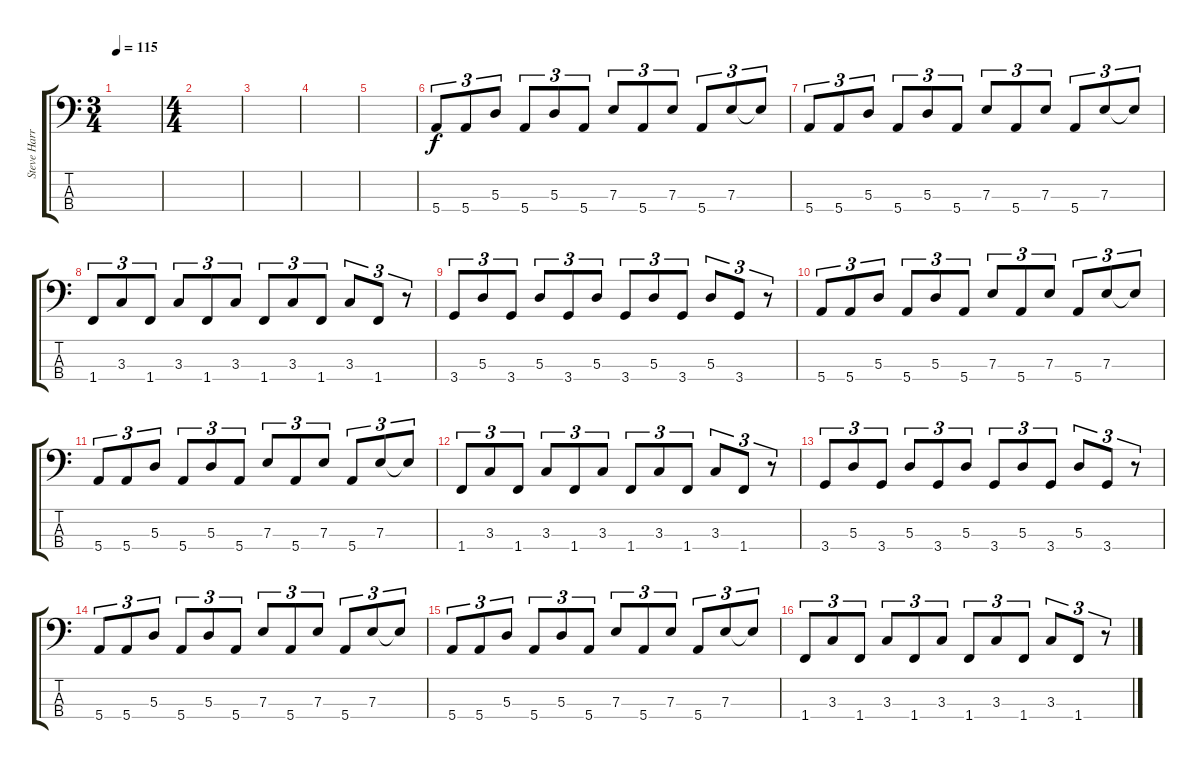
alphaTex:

\track ("Steve Harris" "Steve Harr") {instrument acousticbass}
\staff {score tabs}
\tuning (G2 D2 A1 E1) {hide}
\ts (3 4)
\tempo 115
\clef f4
\ks c
|
\ts (4 4)
|
|
|
|
5.4.8{tu (3 2)} 5.4.8{tu (3 2)} 5.3.8{tu (3 2)} 5.4.8{tu (3 2)} 5.3.8{tu (3 2)} 5.4.8{tu (3 2)} 7.3.8{tu (3 2)} 5.4.8{tu (3 2)} 7.3.8{tu (3 2)} 5.4.8{tu (3 2)} 7.3.8{tu (3 2)} 7.3{t}.8{tu (3 2)} |
5.4.8{tu (3 2)} 5.4.8{tu (3 2)} 5.3.8{tu (3 2)} 5.4.8{tu (3 2)} 5.3.8{tu (3 2)} 5.4.8{tu (3 2)} 7.3.8{tu (3 2)} 5.4.8{tu (3 2)} 7.3.8{tu (3 2)} 5.4.8{tu (3 2)} 7.3.8{tu (3 2)} 7.3{t}.8{tu (3 2)} |
1.4.8{tu (3 2)} 3.3.8{tu (3 2)} 1.4.8{tu (3 2)} 3.3.8{tu (3 2)} 1.4.8{tu (3 2)} 3.3.8{tu (3 2)} 1.4.8{tu (3 2)} 3.3.8{tu (3 2)} 1.4.8{tu (3 2)} 3.3.8{tu (3 2)} 1.4.8{tu (3 2)} r.8{tu (3 2)} |
3.4.8{tu (3 2)} 5.3.8{tu (3 2)} 3.4.8{tu (3 2)} 5.3.8{tu (3 2)} 3.4.8{tu (3 2)} 5.3.8{tu (3 2)} 3.4.8{tu (3 2)} 5.3.8{tu (3 2)} 3.4.8{tu (3 2)} 5.3.8{tu (3 2)} 3.4.8{tu (3 2)} r.8{tu (3 2)} |
5.4.8{tu (3 2)} 5.4.8{tu (3 2)} 5.3.8{tu (3 2)} 5.4.8{tu (3 2)} 5.3.8{tu (3 2)} 5.4.8{tu (3 2)} 7.3.8{tu (3 2)} 5.4.8{tu (3 2)} 7.3.8{tu (3 2)} 5.4.8{tu (3 2)} 7.3.8{tu (3 2)} 7.3{t}.8{tu (3 2)} |
5.4.8{tu (3 2)} 5.4.8{tu (3 2)} 5.3.8{tu (3 2)} 5.4.8{tu (3 2)} 5.3.8{tu (3 2)} 5.4.8{tu (3 2)} 7.3.8{tu (3 2)} 5.4.8{tu (3 2)} 7.3.8{tu (3 2)} 5.4.8{tu (3 2)} 7.3.8{tu (3 2)} 7.3{t}.8{tu (3 2)} |
1.4.8{tu (3 2)} 3.3.8{tu (3 2)} 1.4.8{tu (3 2)} 3.3.8{tu (3 2)} 1.4.8{tu (3 2)} 3.3.8{tu (3 2)} 1.4.8{tu (3 2)} 3.3.8{tu (3 2)} 1.4.8{tu (3 2)} 3.3.8{tu (3 2)} 1.4.8{tu (3 2)} r.8{tu (3 2)} |
3.4.8{tu (3 2)} 5.3.8{tu (3 2)} 3.4.8{tu (3 2)} 5.3.8{tu (3 2)} 3.4.8{tu (3 2)} 5.3.8{tu (3 2)} 3.4.8{tu (3 2)} 5.3.8{tu (3 2)} 3.4.8{tu (3 2)} 5.3.8{tu (3 2)} 3.4.8{tu (3 2)} r.8{tu (3 2)} |
5.4.8{tu (3 2)} 5.4.8{tu (3 2)} 5.3.8{tu (3 2)} 5.4.8{tu (3 2)} 5.3.8{tu (3 2)} 5.4.8{tu (3 2)} 7.3.8{tu (3 2)} 5.4.8{tu (3 2)} 7.3.8{tu (3 2)} 5.4.8{tu (3 2)} 7.3.8{tu (3 2)} 7.3{t}.8{tu (3 2)} |
5.4.8{tu (3 2)} 5.4.8{tu (3 2)} 5.3.8{tu (3 2)} 5.4.8{tu (3 2)} 5.3.8{tu (3 2)} 5.4.8{tu (3 2)} 7.3.8{tu (3 2)} 5.4.8{tu (3 2)} 7.3.8{tu (3 2)} 5.4.8{tu (3 2)} 7.3.8{tu (3 2)} 7.3{t}.8{tu (3 2)} |
1.4.8{tu (3 2)} 3.3.8{tu (3 2)} 1.4.8{tu (3 2)} 3.3.8{tu (3 2)} 1.4.8{tu (3 2)} 3.3.8{tu (3 2)} 1.4.8{tu (3 2)} 3.3.8{tu (3 2)} 1.4.8{tu (3 2)} 3.3.8{tu (3 2)} 1.4.8{tu (3 2)} r.8{tu (3 2)}
